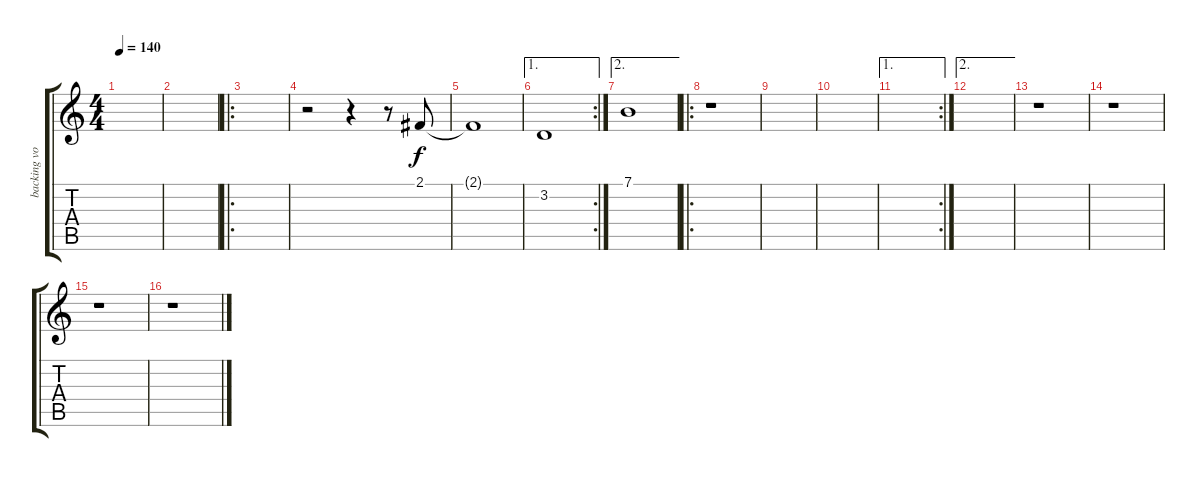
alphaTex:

\track ("backing vocals" "backing vo") {instrument choiraahs}
\staff {score tabs}
\tuning (E4 B3 G3 D3 A2 E2) {hide}
\ts (4 4)
\tempo 140
\clef g2
\ks c
|
|
\ro
|
r.2 r.4 r.8 2.1.8 |
2.1{t}.1 |
\ae 1
\rc 2
3.2.1 |
\ae 2
7.1.1 |
\ro
r.1 |
|
|
\ae 1
\rc 2
|
\ae 2
|
r.1 |
r.1 |
r.1 |
r.1
